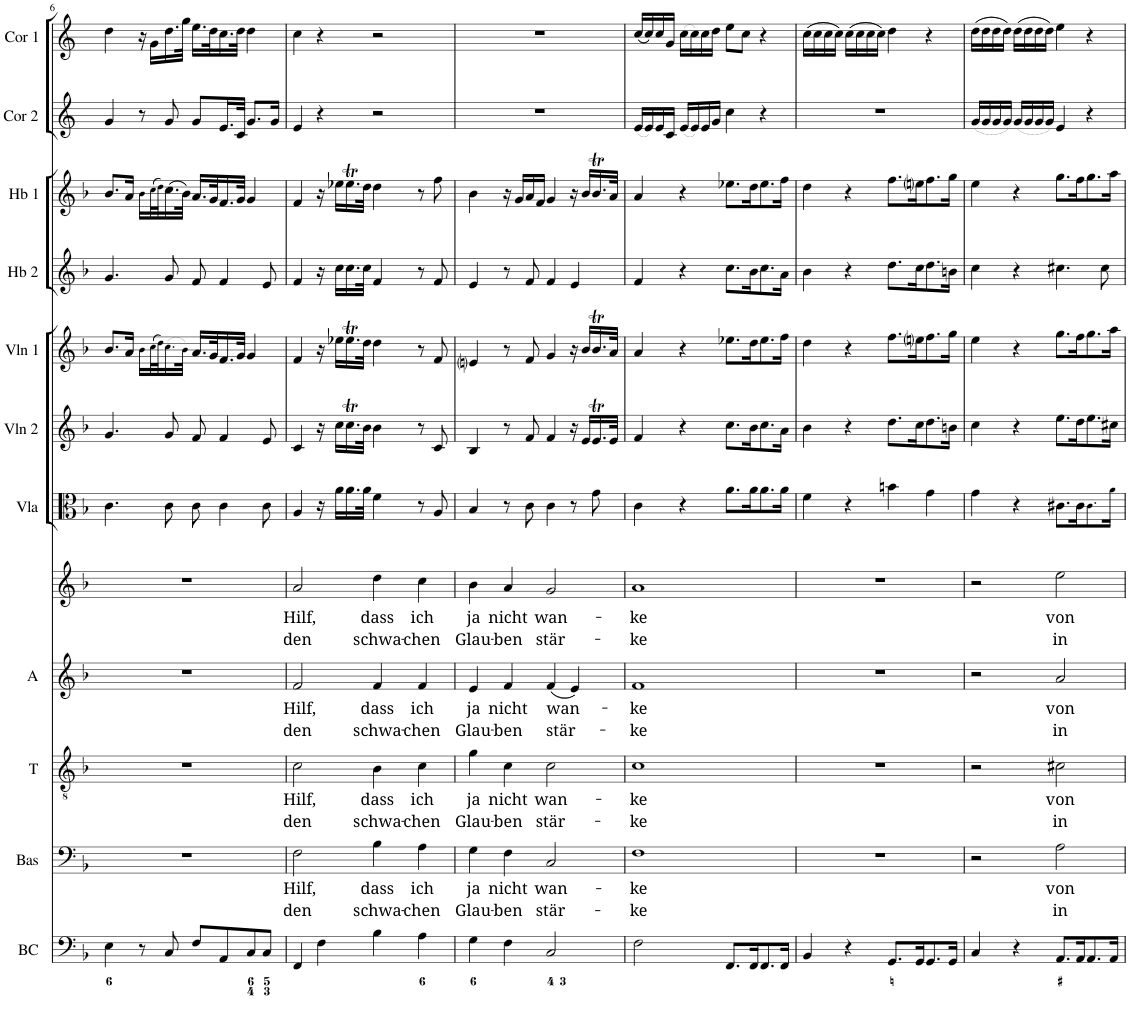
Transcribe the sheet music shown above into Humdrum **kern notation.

**kern	**kern	**text	**text	**kern	**text	**text	**kern	**text	**text	**kern	**text	**text	**kern	**kern	**kern	**kern	**kern	**kern	**kern
*part12	*part11	*part11	*part11	*part10	*part10	*part10	*part9	*part9	*part9	*part8	*part8	*part8	*part7	*part6	*part5	*part4	*part3	*part2	*part1
*staff12	*staff11	*staff11	*staff11	*staff10	*staff10	*staff10	*staff9	*staff9	*staff9	*staff8	*staff8	*staff8	*staff7	*staff6	*staff5	*staff4	*staff3	*staff2	*staff1
*I"Basse continue	*I"Basse	*	*	*I"Ténor	*	*	*I"Alto	*	*	*I"Soprano 1 &amp; 2	*	*	*I"Viola	*I"Violon 2	*I"Violon 1	*I"Hautbois 2	*I"Hautbois 1	*I"Cor en fa 2	*I"Cor en fa 1
*I'BC	*I'Bas	*	*	*I'T	*	*	*I'A	*	*	*	*	*	*I'Vla	*I'Vln 2	*I'Vln 1	*I'Hb 2	*I'Hb 1	*I'Cor 2	*I'Cor 1
!!LO:PB:g=z
*clefF4	*clefF4	*	*	*clefGv2	*	*	*clefG2	*	*	*clefG2	*	*	*clefC3	*clefG2	*clefG2	*clefG2	*clefG2	*clefG2	*clefG2
*Trd7c12	*	*	*	*	*	*	*	*	*	*	*	*	*	*	*	*	*	*Trd4c7	*Trd4c7
*k[b-]	*k[b-]	*	*	*k[b-]	*	*	*k[b-]	*	*	*k[b-]	*	*	*k[b-]	*k[b-]	*k[b-]	*k[b-]	*k[b-]	*k[]	*k[]
*M4/4	*M4/4	*	*	*M4/4	*	*	*M4/4	*	*	*M4/4	*	*	*M4/4	*M4/4	*M4/4	*M4/4	*M4/4	*M4/4	*M4/4
*met(c)	*met(c)	*	*	*met(c)	*	*	*met(c)	*	*	*met(c)	*	*	*met(c)	*met(c)	*met(c)	*met(c)	*met(c)	*met(c)	*met(c)
=6	=6	=6	=6	=6	=6	=6	=6	=6	=6	=6	=6	=6	=6	=6	=6	=6	=6	=6	=6
4E\	1r	.	.	1r	.	.	1r	.	.	1r	.	.	4.c\	4.g/	8.b-/L	4.g/	8.b-/L	4g/	4dd\
.	.	.	.	.	.	.	.	.	.	.	.	.	.	.	16a/Jk	.	16a/Jk	.	.
8r	.	.	.	.	.	.	.	.	.	.	.	.	.	.	16b-!\LL	.	16b-!\LL	8r	16r
.	.	.	.	.	.	.	.	.	.	.	.	.	.	.	(>32cc!\L	.	(>32cc!\L	.	16g\LL
.	.	.	.	.	.	.	.	.	.	.	.	.	.	.	32dd!\J)	.	32dd!\J)	.	.
8C/	.	.	.	.	.	.	.	.	.	.	.	.	8c\	8g/	(>16.cc!\	8g/	(>16.cc\	8g/	16.dd\
.	.	.	.	.	.	.	.	.	.	.	.	.	.	.	32b-!\JJk)	.	32b-\JJk)	.	32gg\JJk
8F/L	.	.	.	.	.	.	.	.	.	.	.	.	8c\	8f/	16.a/LL	8f/	16.a/LL	8g/L	16.ee\LL
.	.	.	.	.	.	.	.	.	.	.	.	.	.	.	32g/K	.	32g/K	.	32dd\K
8AA/	.	.	.	.	.	.	.	.	.	.	.	.	4c\	4f/	16.f/	4f/	16.f/	16.e/L	16.cc\
.	.	.	.	.	.	.	.	.	.	.	.	.	.	.	32g/JJk	.	32g/JJk	32c/JJk	32dd\JJk
8C/	.	.	.	.	.	.	.	.	.	.	.	.	.	.	4g/	.	4g/	8.g/L	4dd\
8C/J	.	.	.	.	.	.	.	.	.	.	.	.	8c\	8e/	.	8e/	.	.	.
.	.	.	.	.	.	.	.	.	.	.	.	.	.	.	.	.	.	16g/Jk	.
=7	=7	=7	=7	=7	=7	=7	=7	=7	=7	=7	=7	=7	=7	=7	=7	=7	=7	=7	=7
!	!	!LO:LY:b	!LO:LY:b	!	!LO:LY:b	!LO:LY:b	!	!LO:LY:b	!LO:LY:b	!	!LO:LY:b	!LO:LY:b	!	!	!	!	!	!	!
4FF/	2F\	Hilf,	den	2c\	Hilf,	den	2f/	Hilf,	den	2a/	Hilf,	den	4A/	4c/	4f/	4f/	4f/	4e/	4cc\
4F\	.	.	.	.	.	.	.	.	.	.	.	.	16r	16r	16r	16r	16r	4r	4r
.	.	.	.	.	.	.	.	.	.	.	.	.	16a\LL	16cc\LL	16ee-X\LL	16cc\LL	16ee-X\LL	.	.
.	.	.	.	.	.	.	.	.	.	.	.	.	16.a\	16.ccT\	16.ee-T\	16.cc\	16.ee-T\	.	.
.	.	.	.	.	.	.	.	.	.	.	.	.	32a\JJk	32b-\JJk	32dd\JJk	32cc\JJk	32dd\JJk	.	.
!	!	!LO:LY:b	!LO:LY:b	!	!LO:LY:b	!LO:LY:b	!	!LO:LY:b	!LO:LY:b	!	!LO:LY:b	!LO:LY:b	!	!	!	!	!	!	!
4B-\	4B-\	dass	schwa-	4B-\	dass	schwa-	4f/	dass	schwa-	4dd\	dass	schwa-	4f\	4b-\	4dd\	4f/	4dd\	2r	2r
!	!	!LO:LY:b	!LO:LY:b	!	!LO:LY:b	!LO:LY:b	!	!LO:LY:b	!LO:LY:b	!	!LO:LY:b	!LO:LY:b	!	!	!	!	!	!	!
4A\	4A\	ich	-chen	4c\	ich	-chen	4f/	ich	-chen	4cc\	ich	-chen	8r	8r	8r	8r	8r	.	.
.	.	.	.	.	.	.	.	.	.	.	.	.	8A/	8c/	8f/	8f/	8ff\	.	.
=8	=8	=8	=8	=8	=8	=8	=8	=8	=8	=8	=8	=8	=8	=8	=8	=8	=8	=8	=8
!	!	!LO:LY:b	!LO:LY:b	!	!LO:LY:b	!LO:LY:b	!	!LO:LY:b	!LO:LY:b	!	!LO:LY:b	!LO:LY:b	!	!	!	!	!	!	!
4G\	4G\	ja	Glau-	4g\	ja	Glau-	4e/	ja	Glau-	4b-\	ja	Glau-	4B-/	4B-/	4eni/	4e/	4b-\	1r	1r
!	!	!LO:LY:b	!LO:LY:b	!	!LO:LY:b	!LO:LY:b	!	!LO:LY:b	!LO:LY:b	!	!LO:LY:b	!LO:LY:b	!	!	!	!	!	!	!
4F\	4F\	nicht	-ben	4c\	nicht	-ben	4f/	nicht	-ben	4a/	nicht	-ben	8r	8r	8r	8r	16r	.	.
.	.	.	.	.	.	.	.	.	.	.	.	.	.	.	.	.	16g/LL	.	.
.	.	.	.	.	.	.	.	.	.	.	.	.	8c\	8f/	8f/	8f/	16a/	.	.
.	.	.	.	.	.	.	.	.	.	.	.	.	.	.	.	.	16f/JJ	.	.
!	!	!LO:LY:b	!LO:LY:b	!	!LO:LY:b	!LO:LY:b	!	!LO:LY:b	!LO:LY:b	!	!LO:LY:b	!LO:LY:b	!	!	!	!	!	!	!
2C/	2C/	wan-	stär-	2c\	wan-	stär-	(<4f/	wan-	stär-	2g/	wan-	stär-	4c\	4f/	4g/	4f/	4g/	.	.
.	.	.	.	.	.	.	4e/)	.	.	.	.	.	8r	16r	16r	4e/	16r	.	.
.	.	.	.	.	.	.	.	.	.	.	.	.	.	16e/LL	16b-/LL	.	16b-/LL	.	.
.	.	.	.	.	.	.	.	.	.	.	.	.	8g\	16.et/	16.b-T/	.	16.b-T/	.	.
.	.	.	.	.	.	.	.	.	.	.	.	.	.	32e/JJk	32a/JJk	.	32a/JJk	.	.
=9	=9	=9	=9	=9	=9	=9	=9	=9	=9	=9	=9	=9	=9	=9	=9	=9	=9	=9	=9
!	!	!LO:LY:b	!LO:LY:b	!	!LO:LY:b	!LO:LY:b	!	!LO:LY:b	!LO:LY:b	!	!LO:LY:b	!LO:LY:b	!	!	!	!	!	!	!
2F\	1F	-ke	-ke	1c	-ke	-ke	1f	-ke	-ke	1a	-ke	-ke	4c\	4f/	4a/	4f/	4a/	(<16e/LL	(<16cc/LL
.	.	.	.	.	.	.	.	.	.	.	.	.	.	.	.	.	.	16e/)	16cc/)
.	.	.	.	.	.	.	.	.	.	.	.	.	.	.	.	.	.	16e/	16cc/
.	.	.	.	.	.	.	.	.	.	.	.	.	.	.	.	.	.	16c/JJ	16g/JJ
.	.	.	.	.	.	.	.	.	.	.	.	.	4r	4r	4r	4r	4r	(<16e/LL	(>16cc\LL
.	.	.	.	.	.	.	.	.	.	.	.	.	.	.	.	.	.	16e/)	16cc\)
.	.	.	.	.	.	.	.	.	.	.	.	.	.	.	.	.	.	16e/	16cc\
.	.	.	.	.	.	.	.	.	.	.	.	.	.	.	.	.	.	16g/JJ	16dd\JJ
8.FF/L	.	.	.	.	.	.	.	.	.	.	.	.	8.a\L	8.cc\L	8.ee-X\L	8.cc\L	8.ee-X\L	4cc\	8ee\L
.	.	.	.	.	.	.	.	.	.	.	.	.	.	.	.	.	.	.	8cc\J
16FF/K	.	.	.	.	.	.	.	.	.	.	.	.	16a\K	16b-\K	16dd\K	16b-\K	16dd\K	.	.
8.FF/	.	.	.	.	.	.	.	.	.	.	.	.	8.a\	8.cc\	8.ee-\	8.cc\	8.ee-\	4r	4r
16FF/Jk	.	.	.	.	.	.	.	.	.	.	.	.	16a\Jk	16a\Jk	16ff\Jk	16a\Jk	16ff\Jk	.	.
=10	=10	=10	=10	=10	=10	=10	=10	=10	=10	=10	=10	=10	=10	=10	=10	=10	=10	=10	=10
4BB-/	1r	.	.	1r	.	.	1r	.	.	1r	.	.	4f\	4b-\	4dd\	4b-\	4dd\	1r	(>16cc\LL
.	.	.	.	.	.	.	.	.	.	.	.	.	.	.	.	.	.	.	16cc\
.	.	.	.	.	.	.	.	.	.	.	.	.	.	.	.	.	.	.	16cc\
.	.	.	.	.	.	.	.	.	.	.	.	.	.	.	.	.	.	.	16cc\JJ)
4r	.	.	.	.	.	.	.	.	.	.	.	.	4r	4r	4r	4r	4r	.	(>16cc\LL
.	.	.	.	.	.	.	.	.	.	.	.	.	.	.	.	.	.	.	16cc\
.	.	.	.	.	.	.	.	.	.	.	.	.	.	.	.	.	.	.	16cc\
.	.	.	.	.	.	.	.	.	.	.	.	.	.	.	.	.	.	.	16cc\JJ)
8.GG/L	.	.	.	.	.	.	.	.	.	.	.	.	4bn\	8.dd\L	8.ff\L	8.dd\L	8.ff\L	.	4dd\
16GG/K	.	.	.	.	.	.	.	.	.	.	.	.	.	16cc\K	16eeni\K	16cc\K	16eeni\K	.	.
8.GG/	.	.	.	.	.	.	.	.	.	.	.	.	4g\	8.dd\	8.ff\	8.dd\	8.ff\	.	4r
16GG/Jk	.	.	.	.	.	.	.	.	.	.	.	.	.	16bn\Jk	16gg\Jk	16bn\Jk	16gg\Jk	.	.
=11	=11	=11	=11	=11	=11	=11	=11	=11	=11	=11	=11	=11	=11	=11	=11	=11	=11	=11	=11
4C/	2r	.	.	2r	.	.	2r	.	.	2r	.	.	4g\	4cc\	4ee\	4cc\	4ee\	(<16g/LL	(>16dd\LL
.	.	.	.	.	.	.	.	.	.	.	.	.	.	.	.	.	.	16g/	16dd\
.	.	.	.	.	.	.	.	.	.	.	.	.	.	.	.	.	.	16g/	16dd\
.	.	.	.	.	.	.	.	.	.	.	.	.	.	.	.	.	.	16g/JJ)	16dd\JJ)
4r	.	.	.	.	.	.	.	.	.	.	.	.	4r	4r	4r	4r	4r	(<16g/LL	(>16dd\LL
.	.	.	.	.	.	.	.	.	.	.	.	.	.	.	.	.	.	16g/	16dd\
.	.	.	.	.	.	.	.	.	.	.	.	.	.	.	.	.	.	16g/	16dd\
.	.	.	.	.	.	.	.	.	.	.	.	.	.	.	.	.	.	16g/JJ)	16dd\JJ)
!	!	!LO:LY:b	!LO:LY:b	!	!LO:LY:b	!LO:LY:b	!	!LO:LY:b	!LO:LY:b	!	!LO:LY:b	!LO:LY:b	!	!	!	!	!	!	!
8.AA/L	2A\	von	in	2c#X\	von	in	2a/	von	in	2ee\	von	in	8.c#X\L	8.ee\L	8.gg\L	4.cc#X\	8.gg\L	4e/	4ee\
16AA/K	.	.	.	.	.	.	.	.	.	.	.	.	16c#\K	16dd\K	16ff\K	.	16ff\K	.	.
8.AA/	.	.	.	.	.	.	.	.	.	.	.	.	8.c#!\	8.ee\	8.gg\	.	8.gg\	4r	4r
.	.	.	.	.	.	.	.	.	.	.	.	.	.	.	.	8cc#\	.	.	.
16AA/Jk	.	.	.	.	.	.	.	.	.	.	.	.	16a!\Jk	16cc#X\Jk	16aa\Jk	.	16aa\Jk	.	.
=	=	=	=	=	=	=	=	=	=	=	=	=	=	=	=	=	=	=	=
*-	*-	*-	*-	*-	*-	*-	*-	*-	*-	*-	*-	*-	*-	*-	*-	*-	*-	*-	*-
